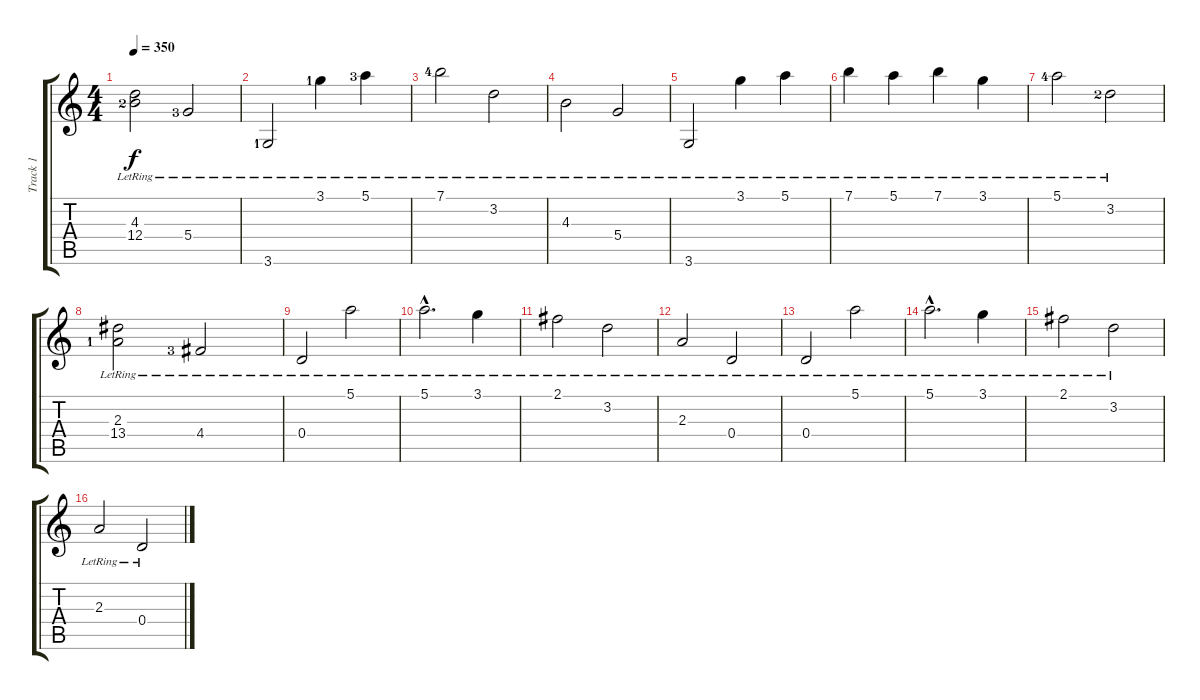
\track ("Track 1" "Track 1") {instrument acousticguitarnylon}
\staff {score tabs}
\tuning (E4 B3 G3 D3 A2 E2) {hide}
\ts (4 4)
\tempo 350
\clef g2
\ks c
(4.3{lr lf 3} 12.4).2{dy f} 5.4{lr lf 4}.2 |
3.6{lr lf 2}.2 3.1{lr lf 2}.4 5.1{lr lf 4}.4 |
7.1{lr lf 5}.2 3.2{lr}.2 |
4.3{lr}.2 5.4{lr}.2 |
3.6{lr}.2 3.1{lr}.4 5.1{lr}.4 |
7.1{lr}.4 5.1{lr}.4 7.1{lr}.4 3.1{lr}.4 |
5.1{lr lf 5}.2 3.2{lr lf 3}.2 |
(2.3{lr lf 2} 13.4{lr}).2 4.4{lr lf 4}.2 |
0.4{lr}.2 5.1{lr}.2 |
5.1{hac lr}.2{d} 3.1{lr}.4 |
2.1{lr}.2 3.2{lr}.2 |
2.3{lr}.2 0.4{lr}.2 |
0.4{lr}.2 5.1{lr}.2 |
5.1{hac lr}.2{d} 3.1{lr}.4 |
2.1{lr}.2 3.2{lr}.2 |
2.3{lr}.2 0.4{lr}.2
